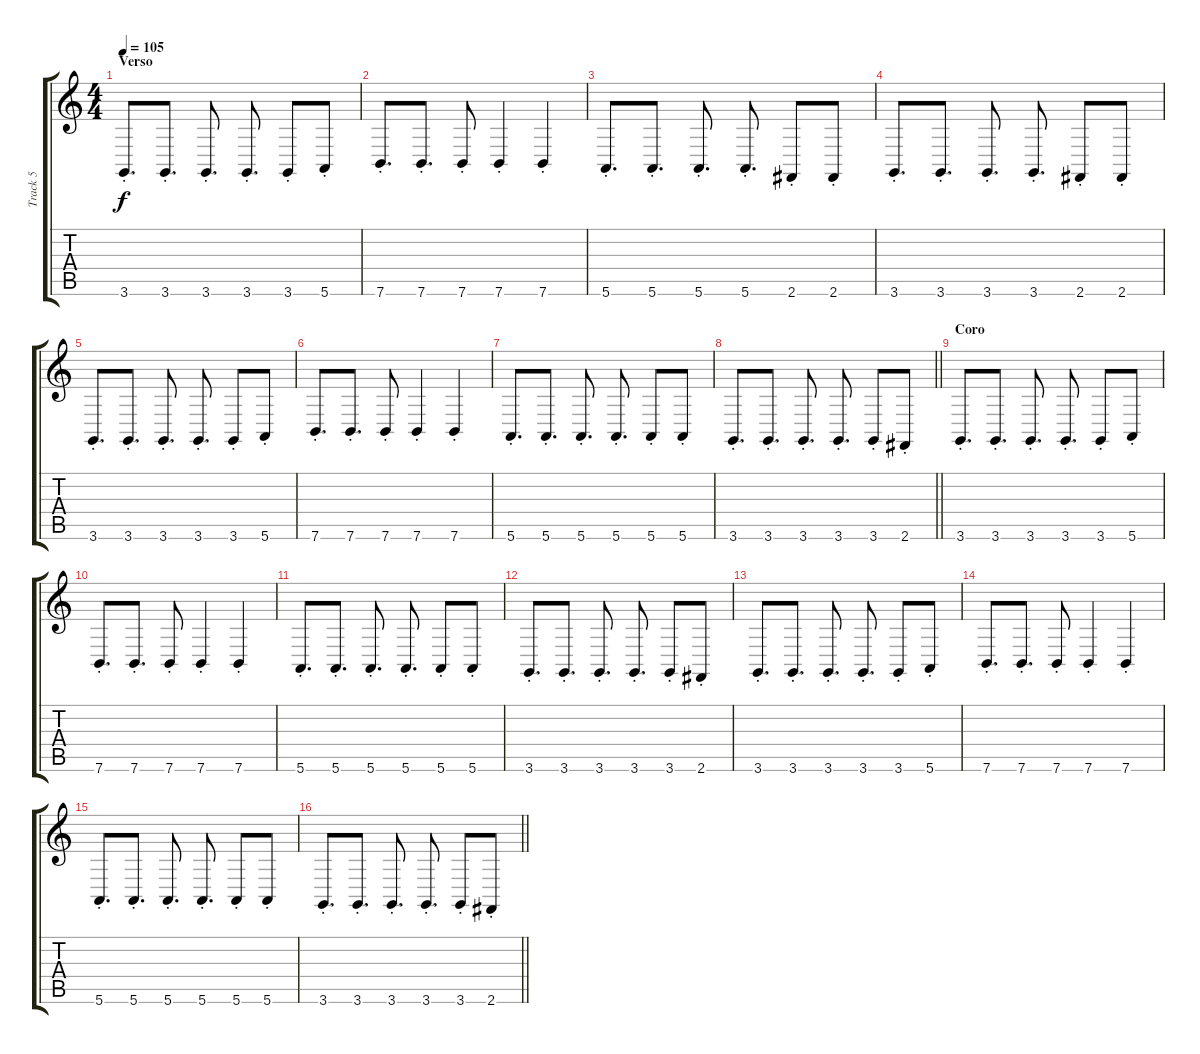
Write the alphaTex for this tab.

\track ("Track 5" "Track 5") {instrument lead2sawtooth}
\staff {score tabs}
\tuning (E4 B3 G3 D3 A2 E2) {hide}
\ts (4 4)
\section ("" "Verso")
\tempo 105
\clef g2
\ks c
3.6{st}.8{d dy f} 3.6{st}.8{d} 3.6{st}.8{d} 3.6{st}.8{d} 3.6{st}.8 5.6{st}.8 |
7.6{st}.8{d} 7.6{st}.8{d} 7.6{st}.8 7.6{st}.4 7.6{st}.4 |
5.6{st}.8{d} 5.6{st}.8{d} 5.6{st}.8{d} 5.6{st}.8{d} 2.6{st}.8 2.6{st}.8 |
3.6{st}.8{d} 3.6{st}.8{d} 3.6{st}.8{d} 3.6{st}.8{d} 2.6{st}.8 2.6{st}.8 |
3.6{st}.8{d} 3.6{st}.8{d} 3.6{st}.8{d} 3.6{st}.8{d} 3.6{st}.8 5.6{st}.8 |
7.6{st}.8{d} 7.6{st}.8{d} 7.6{st}.8 7.6{st}.4 7.6{st}.4 |
5.6{st}.8{d} 5.6{st}.8{d} 5.6{st}.8{d} 5.6{st}.8{d} 5.6{st}.8 5.6{st}.8 |
\barLineRight lightlight
3.6{st}.8{d} 3.6{st}.8{d} 3.6{st}.8{d} 3.6{st}.8{d} 3.6{st}.8 2.6{st}.8 |
\section ("" "Coro")
3.6{st}.8{d} 3.6{st}.8{d} 3.6{st}.8{d} 3.6{st}.8{d} 3.6{st}.8 5.6{st}.8 |
7.6{st}.8{d} 7.6{st}.8{d} 7.6{st}.8 7.6{st}.4 7.6{st}.4 |
5.6{st}.8{d} 5.6{st}.8{d} 5.6{st}.8{d} 5.6{st}.8{d} 5.6{st}.8 5.6{st}.8 |
3.6{st}.8{d} 3.6{st}.8{d} 3.6{st}.8{d} 3.6{st}.8{d} 3.6{st}.8 2.6{st}.8 |
3.6{st}.8{d} 3.6{st}.8{d} 3.6{st}.8{d} 3.6{st}.8{d} 3.6{st}.8 5.6{st}.8 |
7.6{st}.8{d} 7.6{st}.8{d} 7.6{st}.8 7.6{st}.4 7.6{st}.4 |
5.6{st}.8{d} 5.6{st}.8{d} 5.6{st}.8{d} 5.6{st}.8{d} 5.6{st}.8 5.6{st}.8 |
\barLineRight lightlight
3.6{st}.8{d} 3.6{st}.8{d} 3.6{st}.8{d} 3.6{st}.8{d} 3.6{st}.8 2.6{st}.8
